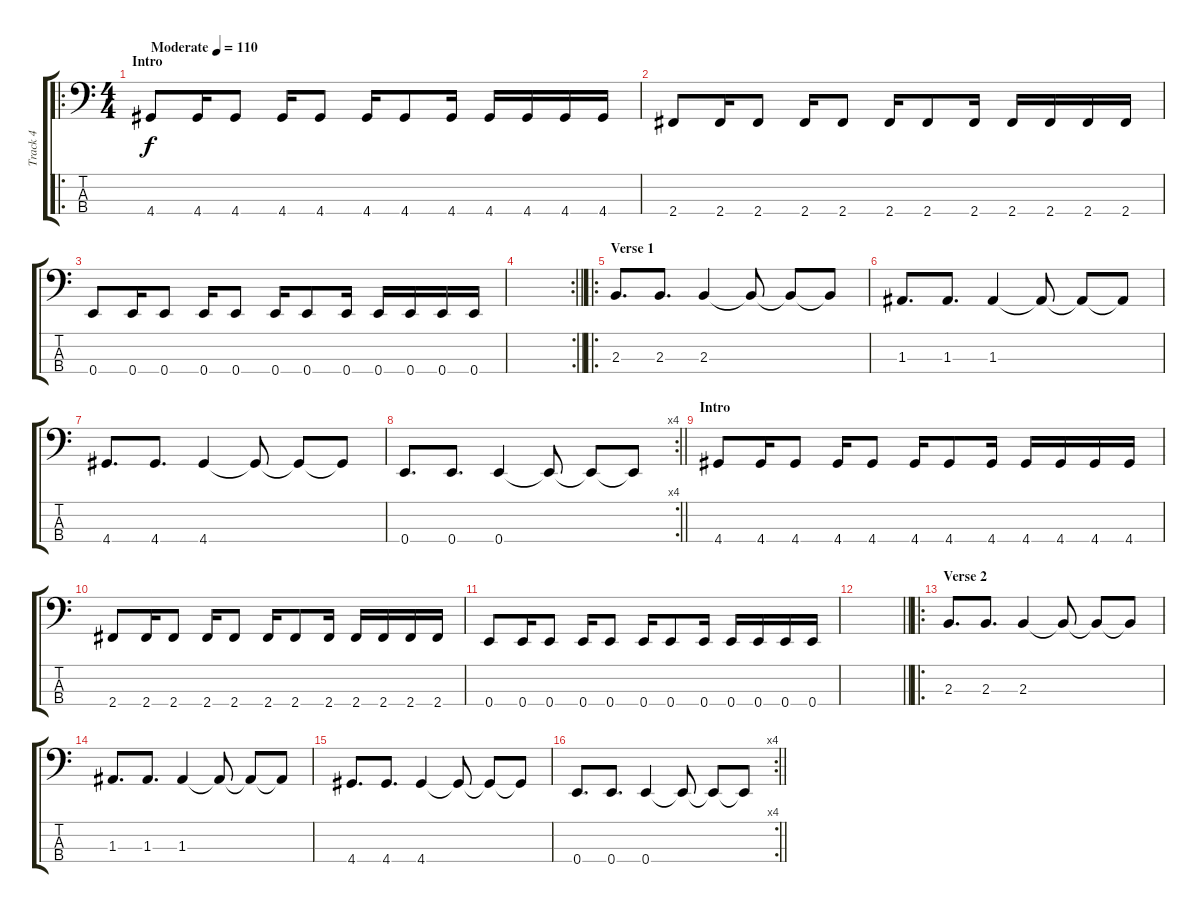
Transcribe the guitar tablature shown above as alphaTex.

\track ("Track 4" "Track 4") {instrument electricbassfinger}
\staff {score tabs}
\tuning (G2 D2 A1 E1) {hide}
\ro
\ts (4 4)
\section ("" "Intro")
\tempo (110 "Moderate")
\clef f4
\ks c
4.4.8{dy f instrument electricbassfinger} 4.4.16 4.4.8 4.4.16 4.4.8 4.4.16 4.4.8 4.4.16 4.4.16 4.4.16 4.4.16 4.4.16 |
2.4.8 2.4.16 2.4.8 2.4.16 2.4.8 2.4.16 2.4.8 2.4.16 2.4.16 2.4.16 2.4.16 2.4.16 |
0.4.8 0.4.16 0.4.8 0.4.16 0.4.8 0.4.16 0.4.8 0.4.16 0.4.16 0.4.16 0.4.16 0.4.16 |
\rc 2
\barLineRight lightlight
|
\ro
\section ("" "Verse 1")
2.3.8{d} 2.3.8{d} 2.3.4 2.3{t}.8 2.3{t}.8 2.3{t}.8 |
1.3.8{d} 1.3.8{d} 1.3.4 1.3{t}.8 1.3{t}.8 1.3{t}.8 |
4.4.8{d} 4.4.8{d} 4.4.4 4.4{t}.8 4.4{t}.8 4.4{t}.8 |
\rc 4
\barLineRight lightlight
0.4.8{d} 0.4.8{d} 0.4.4 0.4{t}.8 0.4{t}.8 0.4{t}.8 |
\section ("" "Intro ")
4.4.8 4.4.16 4.4.8 4.4.16 4.4.8 4.4.16 4.4.8 4.4.16 4.4.16 4.4.16 4.4.16 4.4.16 |
2.4.8 2.4.16 2.4.8 2.4.16 2.4.8 2.4.16 2.4.8 2.4.16 2.4.16 2.4.16 2.4.16 2.4.16 |
0.4.8 0.4.16 0.4.8 0.4.16 0.4.8 0.4.16 0.4.8 0.4.16 0.4.16 0.4.16 0.4.16 0.4.16 |
\barLineRight lightlight
|
\ro
\section ("" "Verse 2 ")
2.3.8{d} 2.3.8{d} 2.3.4 2.3{t}.8 2.3{t}.8 2.3{t}.8 |
1.3.8{d} 1.3.8{d} 1.3.4 1.3{t}.8 1.3{t}.8 1.3{t}.8 |
4.4.8{d} 4.4.8{d} 4.4.4 4.4{t}.8 4.4{t}.8 4.4{t}.8 |
\rc 4
\barLineRight lightlight
0.4.8{d} 0.4.8{d} 0.4.4 0.4{t}.8 0.4{t}.8 0.4{t}.8
